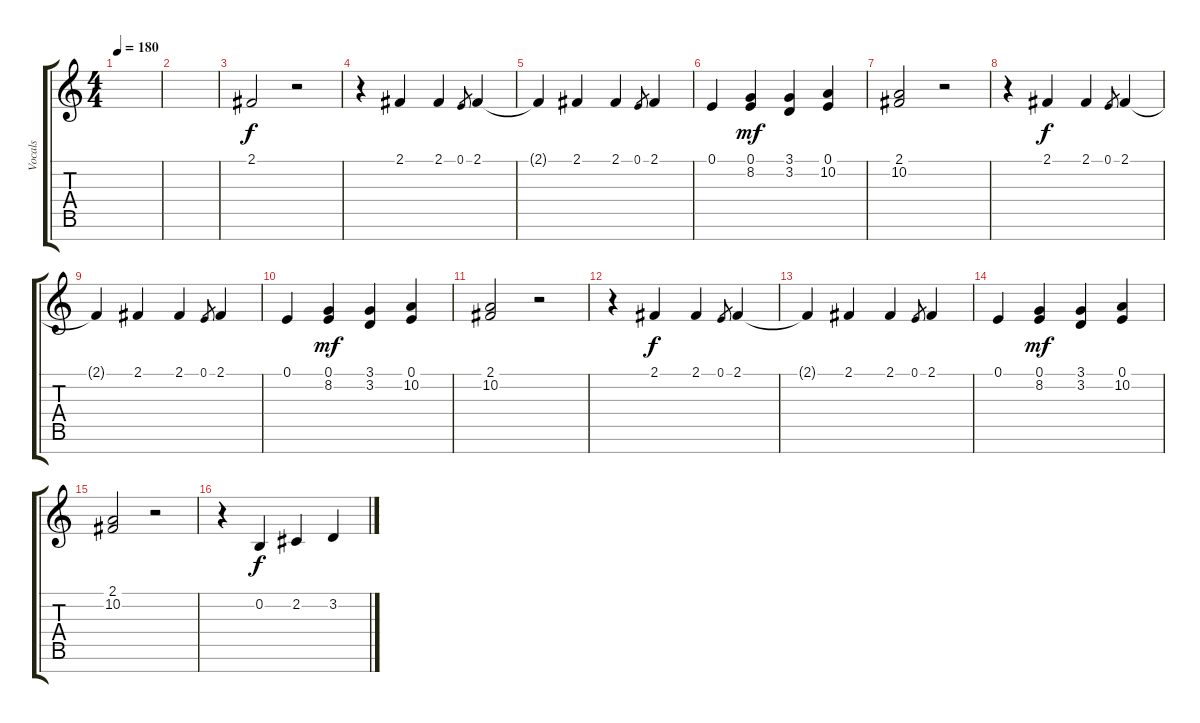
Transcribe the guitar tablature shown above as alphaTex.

\track ("Vocals" "Vocals") {instrument altosax}
\staff {score tabs}
\tuning (E4 B3 G3 D3 A2 E2 B1) {hide}
\ts (4 4)
\tempo 180
\clef g2
\ks c
|
|
2.1.2 r.2 |
r.4 2.1.4 2.1.4 0.1.8{gr} 2.1.4 |
2.1{t}.4 2.1.4 2.1.4 0.1.8{gr} 2.1.4 |
0.1.4 (0.1 8.2).4{dy mf} (3.1 3.2).4 (0.1 10.2).4 |
(2.1 10.2).2 r.2 |
r.4 2.1.4{dy f} 2.1.4 0.1.8{gr} 2.1.4 |
2.1{t}.4 2.1.4 2.1.4 0.1.8{gr} 2.1.4 |
0.1.4 (0.1 8.2).4{dy mf} (3.1 3.2).4 (0.1 10.2).4 |
(2.1 10.2).2 r.2 |
r.4 2.1.4{dy f} 2.1.4 0.1.8{gr} 2.1.4 |
2.1{t}.4 2.1.4 2.1.4 0.1.8{gr} 2.1.4 |
0.1.4 (0.1 8.2).4{dy mf} (3.1 3.2).4 (0.1 10.2).4 |
(2.1 10.2).2 r.2 |
r.4 0.2.4{dy f} 2.2.4 3.2.4
